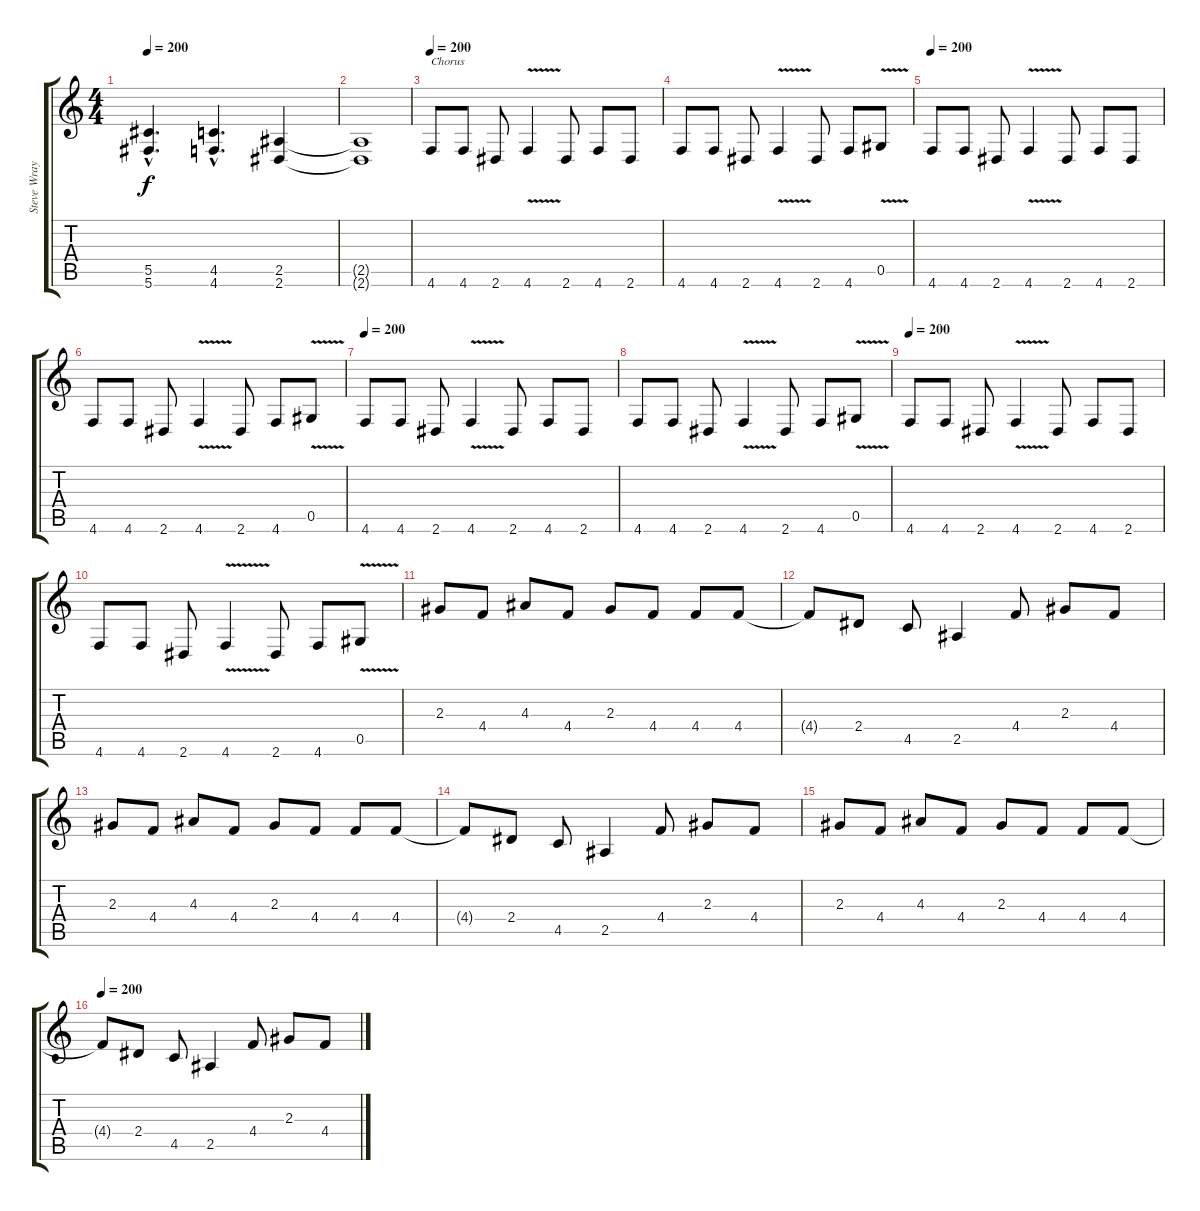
\track ("Steve Wray" "Steve Wray") {instrument distortionguitar}
\staff {score tabs}
\tuning (Eb4 Bb3 Gb3 Db3 Ab2 Db2) {hide}
\ts (4 4)
\tempo 200
\clef g2
\ks c
(5.5{hac} 5.6{hac}).4{d dy f} (4.5{hac} 4.6{hac}).4{d} (2.5 2.6).4 |
(2.5{t} 2.6{t}).1 |
\tempo 200
4.6.8{txt "Chorus"} 4.6.8 2.6.8 4.6{v}.4 2.6.8 4.6.8 2.6.8 |
4.6.8 4.6.8 2.6.8 4.6{v}.4 2.6.8 4.6.8 0.5{v}.8 |
\tempo 200
4.6.8 4.6.8 2.6.8 4.6{v}.4 2.6.8 4.6.8 2.6.8 |
4.6.8 4.6.8 2.6.8 4.6{v}.4 2.6.8 4.6.8 0.5{v}.8 |
\tempo 200
4.6.8 4.6.8 2.6.8 4.6{v}.4 2.6.8 4.6.8 2.6.8 |
4.6.8 4.6.8 2.6.8 4.6{v}.4 2.6.8 4.6.8 0.5{v}.8 |
\tempo 200
4.6.8 4.6.8 2.6.8 4.6{v}.4 2.6.8 4.6.8 2.6.8 |
4.6.8 4.6.8 2.6.8 4.6{v}.4 2.6.8 4.6.8 0.5{v}.8 |
2.3.8 4.4.8 4.3.8 4.4.8 2.3.8 4.4.8 4.4.8 4.4.8 |
4.4{t}.8 2.4.8 4.5.8 2.5.4 4.4.8 2.3.8 4.4.8 |
2.3.8 4.4.8 4.3.8 4.4.8 2.3.8 4.4.8 4.4.8 4.4.8 |
4.4{t}.8 2.4.8 4.5.8 2.5.4 4.4.8 2.3.8 4.4.8 |
2.3.8 4.4.8 4.3.8 4.4.8 2.3.8 4.4.8 4.4.8 4.4.8 |
\tempo 200
4.4{t}.8 2.4.8 4.5.8 2.5.4 4.4.8 2.3.8 4.4.8
